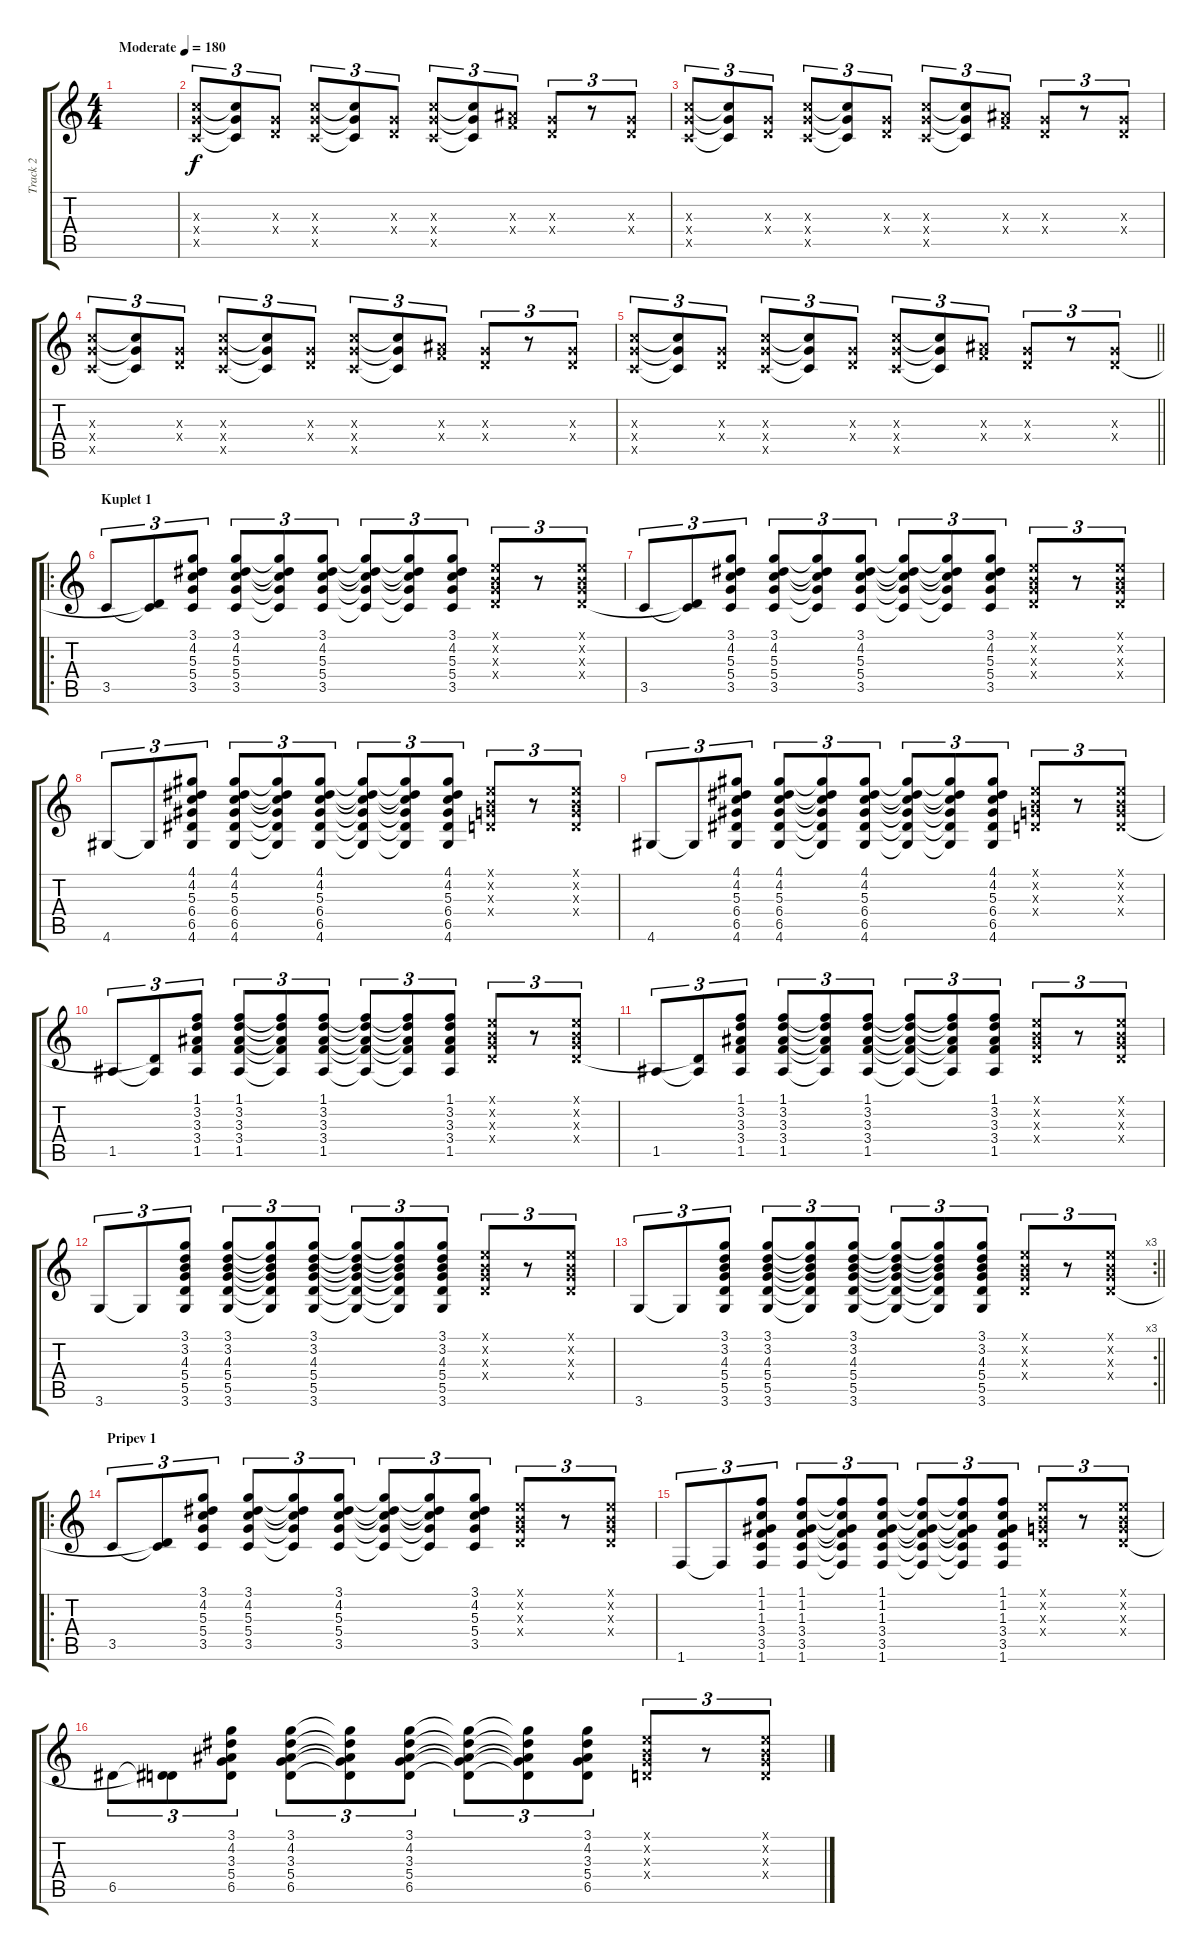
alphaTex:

\track ("Track 2" "Track 2") {instrument acousticguitarsteel}
\staff {score tabs}
\tuning (E4 B3 G3 D3 A2 E2) {hide}
\ts (4 4)
\tempo (180 "Moderate")
\clef g2
\ks c
|
(5.3{x} 5.4{x} 3.5{x}).8{tu (3 2)} (5.3{t} 5.4{t} 3.5{t}).8{tu (3 2)} (0.3{x} 0.4{x}).8{tu (3 2)} (5.3{x} 5.4{x} 3.5{x}).8{tu (3 2)} (5.3{t} 5.4{t} 3.5{t}).8{tu (3 2)} (0.3{x} 0.4{x}).8{tu (3 2)} (5.3{x} 5.4{x} 3.5{x}).8{tu (3 2)} (5.3{t} 5.4{t} 3.5{t}).8{tu (3 2)} (3.3{x} 3.4{x}).8{tu (3 2)} (0.3{x} 0.4{x}).8{tu (3 2)} r.8{tu (3 2)} (0.3{x} 0.4{x}).8{tu (3 2)} |
(5.3{x} 5.4{x} 3.5{x}).8{tu (3 2)} (5.3{t} 5.4{t} 3.5{t}).8{tu (3 2)} (0.3{x} 0.4{x}).8{tu (3 2)} (5.3{x} 5.4{x} 3.5{x}).8{tu (3 2)} (5.3{t} 5.4{t} 3.5{t}).8{tu (3 2)} (0.3{x} 0.4{x}).8{tu (3 2)} (5.3{x} 5.4{x} 3.5{x}).8{tu (3 2)} (5.3{t} 5.4{t} 3.5{t}).8{tu (3 2)} (3.3{x} 3.4{x}).8{tu (3 2)} (0.3{x} 0.4{x}).8{tu (3 2)} r.8{tu (3 2)} (0.3{x} 0.4{x}).8{tu (3 2)} |
(5.3{x} 5.4{x} 3.5{x}).8{tu (3 2)} (5.3{t} 5.4{t} 3.5{t}).8{tu (3 2)} (0.3{x} 0.4{x}).8{tu (3 2)} (5.3{x} 5.4{x} 3.5{x}).8{tu (3 2)} (5.3{t} 5.4{t} 3.5{t}).8{tu (3 2)} (0.3{x} 0.4{x}).8{tu (3 2)} (5.3{x} 5.4{x} 3.5{x}).8{tu (3 2)} (5.3{t} 5.4{t} 3.5{t}).8{tu (3 2)} (3.3{x} 3.4{x}).8{tu (3 2)} (0.3{x} 0.4{x}).8{tu (3 2)} r.8{tu (3 2)} (0.3{x} 0.4{x}).8{tu (3 2)} |
\barLineRight lightlight
(5.3{x} 5.4{x} 3.5{x}).8{tu (3 2)} (5.3{t} 5.4{t} 3.5{t}).8{tu (3 2)} (0.3{x} 0.4{x}).8{tu (3 2)} (5.3{x} 5.4{x} 3.5{x}).8{tu (3 2)} (5.3{t} 5.4{t} 3.5{t}).8{tu (3 2)} (0.3{x} 0.4{x}).8{tu (3 2)} (5.3{x} 5.4{x} 3.5{x}).8{tu (3 2)} (5.3{t} 5.4{t} 3.5{t}).8{tu (3 2)} (3.3{x} 3.4{x}).8{tu (3 2)} (0.3{x} 0.4{x}).8{tu (3 2)} r.8{tu (3 2)} (0.3{x} 0.4{x}).8{tu (3 2)} |
\ro
\section ("" "Kuplet 1")
3.5.8{tu (3 2)} (0.4{t} 3.5{t}).8{tu (3 2)} (3.1 4.2 5.3 5.4 3.5).8{tu (3 2)} (3.1 4.2 5.3 5.4 3.5).8{tu (3 2)} (3.1{t} 4.2{t} 5.3{t} 5.4{t} 3.5{t}).8{tu (3 2)} (3.1 4.2 5.3 5.4 3.5).8{tu (3 2)} (3.1{t} 4.2{t} 5.3{t} 5.4{t} 3.5{t}).8{tu (3 2)} (3.1{t} 4.2{t} 5.3{t} 5.4{t} 3.5{t}).8{tu (3 2)} (3.1 4.2 5.3 5.4 3.5).8{tu (3 2)} (0.1{x} 0.2{x} 0.3{x} 0.4{x}).8{tu (3 2)} r.8{tu (3 2)} (0.1{x} 0.2{x} 0.3{x} 0.4{x}).8{tu (3 2)} |
3.5.8{tu (3 2)} (0.4{t} 3.5{t}).8{tu (3 2)} (3.1 4.2 5.3 5.4 3.5).8{tu (3 2)} (3.1 4.2 5.3 5.4 3.5).8{tu (3 2)} (3.1{t} 4.2{t} 5.3{t} 5.4{t} 3.5{t}).8{tu (3 2)} (3.1 4.2 5.3 5.4 3.5).8{tu (3 2)} (3.1{t} 4.2{t} 5.3{t} 5.4{t} 3.5{t}).8{tu (3 2)} (3.1{t} 4.2{t} 5.3{t} 5.4{t} 3.5{t}).8{tu (3 2)} (3.1 4.2 5.3 5.4 3.5).8{tu (3 2)} (0.1{x} 0.2{x} 0.3{x} 0.4{x}).8{tu (3 2)} r.8{tu (3 2)} (0.1{x} 0.2{x} 0.3{x} 0.4{x}).8{tu (3 2)} |
4.6.8{tu (3 2)} 4.6{t}.8{tu (3 2)} (4.1 4.2 5.3 6.4 6.5 4.6).8{tu (3 2)} (4.1 4.2 5.3 6.4 6.5 4.6).8{tu (3 2)} (4.1{t} 4.2{t} 5.3{t} 6.4{t} 6.5{t} 4.6{t}).8{tu (3 2)} (4.1 4.2 5.3 6.4 6.5 4.6).8{tu (3 2)} (4.1{t} 4.2{t} 5.3{t} 6.4{t} 6.5{t} 4.6{t}).8{tu (3 2)} (4.1{t} 4.2{t} 5.3{t} 6.4{t} 6.5{t} 4.6{t}).8{tu (3 2)} (4.1 4.2 5.3 6.4 6.5 4.6).8{tu (3 2)} (0.1{x} 0.2{x} 0.3{x} 0.4{x}).8{tu (3 2)} r.8{tu (3 2)} (0.1{x} 0.2{x} 0.3{x} 0.4{x}).8{tu (3 2)} |
4.6.8{tu (3 2)} 4.6{t}.8{tu (3 2)} (4.1 4.2 5.3 6.4 6.5 4.6).8{tu (3 2)} (4.1 4.2 5.3 6.4 6.5 4.6).8{tu (3 2)} (4.1{t} 4.2{t} 5.3{t} 6.4{t} 6.5{t} 4.6{t}).8{tu (3 2)} (4.1 4.2 5.3 6.4 6.5 4.6).8{tu (3 2)} (4.1{t} 4.2{t} 5.3{t} 6.4{t} 6.5{t} 4.6{t}).8{tu (3 2)} (4.1{t} 4.2{t} 5.3{t} 6.4{t} 6.5{t} 4.6{t}).8{tu (3 2)} (4.1 4.2 5.3 6.4 6.5 4.6).8{tu (3 2)} (0.1{x} 0.2{x} 0.3{x} 0.4{x}).8{tu (3 2)} r.8{tu (3 2)} (0.1{x} 0.2{x} 0.3{x} 0.4{x}).8{tu (3 2)} |
1.5.8{tu (3 2)} (0.4{t} 1.5{t}).8{tu (3 2)} (1.1 3.2 3.3 3.4 1.5).8{tu (3 2)} (1.1 3.2 3.3 3.4 1.5).8{tu (3 2)} (1.1{t} 3.2{t} 3.3{t} 3.4{t} 1.5{t}).8{tu (3 2)} (1.1 3.2 3.3 3.4 1.5).8{tu (3 2)} (1.1{t} 3.2{t} 3.3{t} 3.4{t} 1.5{t}).8{tu (3 2)} (1.1{t} 3.2{t} 3.3{t} 3.4{t} 1.5{t}).8{tu (3 2)} (1.1 3.2 3.3 3.4 1.5).8{tu (3 2)} (0.1{x} 0.2{x} 0.3{x} 0.4{x}).8{tu (3 2)} r.8{tu (3 2)} (0.1{x} 0.2{x} 0.3{x} 0.4{x}).8{tu (3 2)} |
1.5.8{tu (3 2)} (0.4{t} 1.5{t}).8{tu (3 2)} (1.1 3.2 3.3 3.4 1.5).8{tu (3 2)} (1.1 3.2 3.3 3.4 1.5).8{tu (3 2)} (1.1{t} 3.2{t} 3.3{t} 3.4{t} 1.5{t}).8{tu (3 2)} (1.1 3.2 3.3 3.4 1.5).8{tu (3 2)} (1.1{t} 3.2{t} 3.3{t} 3.4{t} 1.5{t}).8{tu (3 2)} (1.1{t} 3.2{t} 3.3{t} 3.4{t} 1.5{t}).8{tu (3 2)} (1.1 3.2 3.3 3.4 1.5).8{tu (3 2)} (0.1{x} 0.2{x} 0.3{x} 0.4{x}).8{tu (3 2)} r.8{tu (3 2)} (0.1{x} 0.2{x} 0.3{x} 0.4{x}).8{tu (3 2)} |
3.6.8{tu (3 2)} 3.6{t}.8{tu (3 2)} (3.1 3.2 4.3 5.4 5.5 3.6).8{tu (3 2)} (3.1 3.2 4.3 5.4 5.5 3.6).8{tu (3 2)} (3.1{t} 3.2{t} 4.3{t} 5.4{t} 5.5{t} 3.6{t}).8{tu (3 2)} (3.1 3.2 4.3 5.4 5.5 3.6).8{tu (3 2)} (3.1{t} 3.2{t} 4.3{t} 5.4{t} 5.5{t} 3.6{t}).8{tu (3 2)} (3.1{t} 3.2{t} 4.3{t} 5.4{t} 5.5{t} 3.6{t}).8{tu (3 2)} (3.1 3.2 4.3 5.4 5.5 3.6).8{tu (3 2)} (0.1{x} 0.2{x} 0.3{x} 0.4{x}).8{tu (3 2)} r.8{tu (3 2)} (0.1{x} 0.2{x} 0.3{x} 0.4{x}).8{tu (3 2)} |
\rc 3
\barLineRight lightlight
3.6.8{tu (3 2)} 3.6{t}.8{tu (3 2)} (3.1 3.2 4.3 5.4 5.5 3.6).8{tu (3 2)} (3.1 3.2 4.3 5.4 5.5 3.6).8{tu (3 2)} (3.1{t} 3.2{t} 4.3{t} 5.4{t} 5.5{t} 3.6{t}).8{tu (3 2)} (3.1 3.2 4.3 5.4 5.5 3.6).8{tu (3 2)} (3.1{t} 3.2{t} 4.3{t} 5.4{t} 5.5{t} 3.6{t}).8{tu (3 2)} (3.1{t} 3.2{t} 4.3{t} 5.4{t} 5.5{t} 3.6{t}).8{tu (3 2)} (3.1 3.2 4.3 5.4 5.5 3.6).8{tu (3 2)} (0.1{x} 0.2{x} 0.3{x} 0.4{x}).8{tu (3 2)} r.8{tu (3 2)} (0.1{x} 0.2{x} 0.3{x} 0.4{x}).8{tu (3 2)} |
\ro
\section ("" "Pripev 1")
3.5.8{tu (3 2)} (0.4{t} 3.5{t}).8{tu (3 2)} (3.1 4.2 5.3 5.4 3.5).8{tu (3 2)} (3.1 4.2 5.3 5.4 3.5).8{tu (3 2)} (3.1{t} 4.2{t} 5.3{t} 5.4{t} 3.5{t}).8{tu (3 2)} (3.1 4.2 5.3 5.4 3.5).8{tu (3 2)} (3.1{t} 4.2{t} 5.3{t} 5.4{t} 3.5{t}).8{tu (3 2)} (3.1{t} 4.2{t} 5.3{t} 5.4{t} 3.5{t}).8{tu (3 2)} (3.1 4.2 5.3 5.4 3.5).8{tu (3 2)} (0.1{x} 0.2{x} 0.3{x} 0.4{x}).8{tu (3 2)} r.8{tu (3 2)} (0.1{x} 0.2{x} 0.3{x} 0.4{x}).8{tu (3 2)} |
1.6.8{tu (3 2)} 1.6{t}.8{tu (3 2)} (1.1 1.2 1.3 3.4 3.5 1.6).8{tu (3 2)} (1.1 1.2 1.3 3.4 3.5 1.6).8{tu (3 2)} (1.1{t} 1.2{t} 1.3{t} 3.4{t} 3.5{t} 1.6{t}).8{tu (3 2)} (1.1 1.2 1.3 3.4 3.5 1.6).8{tu (3 2)} (1.1{t} 1.2{t} 1.3{t} 3.4{t} 3.5{t} 1.6{t}).8{tu (3 2)} (1.1{t} 1.2{t} 1.3{t} 3.4{t} 3.5{t} 1.6{t}).8{tu (3 2)} (1.1 1.2 1.3 3.4 3.5 1.6).8{tu (3 2)} (0.1{x} 0.2{x} 0.3{x} 0.4{x}).8{tu (3 2)} r.8{tu (3 2)} (0.1{x} 0.2{x} 0.3{x} 0.4{x}).8{tu (3 2)} |
6.5.8{tu (3 2)} (0.4{t} 6.5{t}).8{tu (3 2)} (3.1 4.2 3.3 5.4 6.5).8{tu (3 2)} (3.1 4.2 3.3 5.4 6.5).8{tu (3 2)} (3.1{t} 4.2{t} 3.3{t} 5.4{t} 6.5{t}).8{tu (3 2)} (3.1 4.2 3.3 5.4 6.5).8{tu (3 2)} (3.1{t} 4.2{t} 3.3{t} 5.4{t} 6.5{t}).8{tu (3 2)} (3.1{t} 4.2{t} 3.3{t} 5.4{t} 6.5{t}).8{tu (3 2)} (3.1 4.2 3.3 5.4 6.5).8{tu (3 2)} (0.1{x} 0.2{x} 0.3{x} 0.4{x}).8{tu (3 2)} r.8{tu (3 2)} (0.1{x} 0.2{x} 0.3{x} 0.4{x}).8{tu (3 2)}
